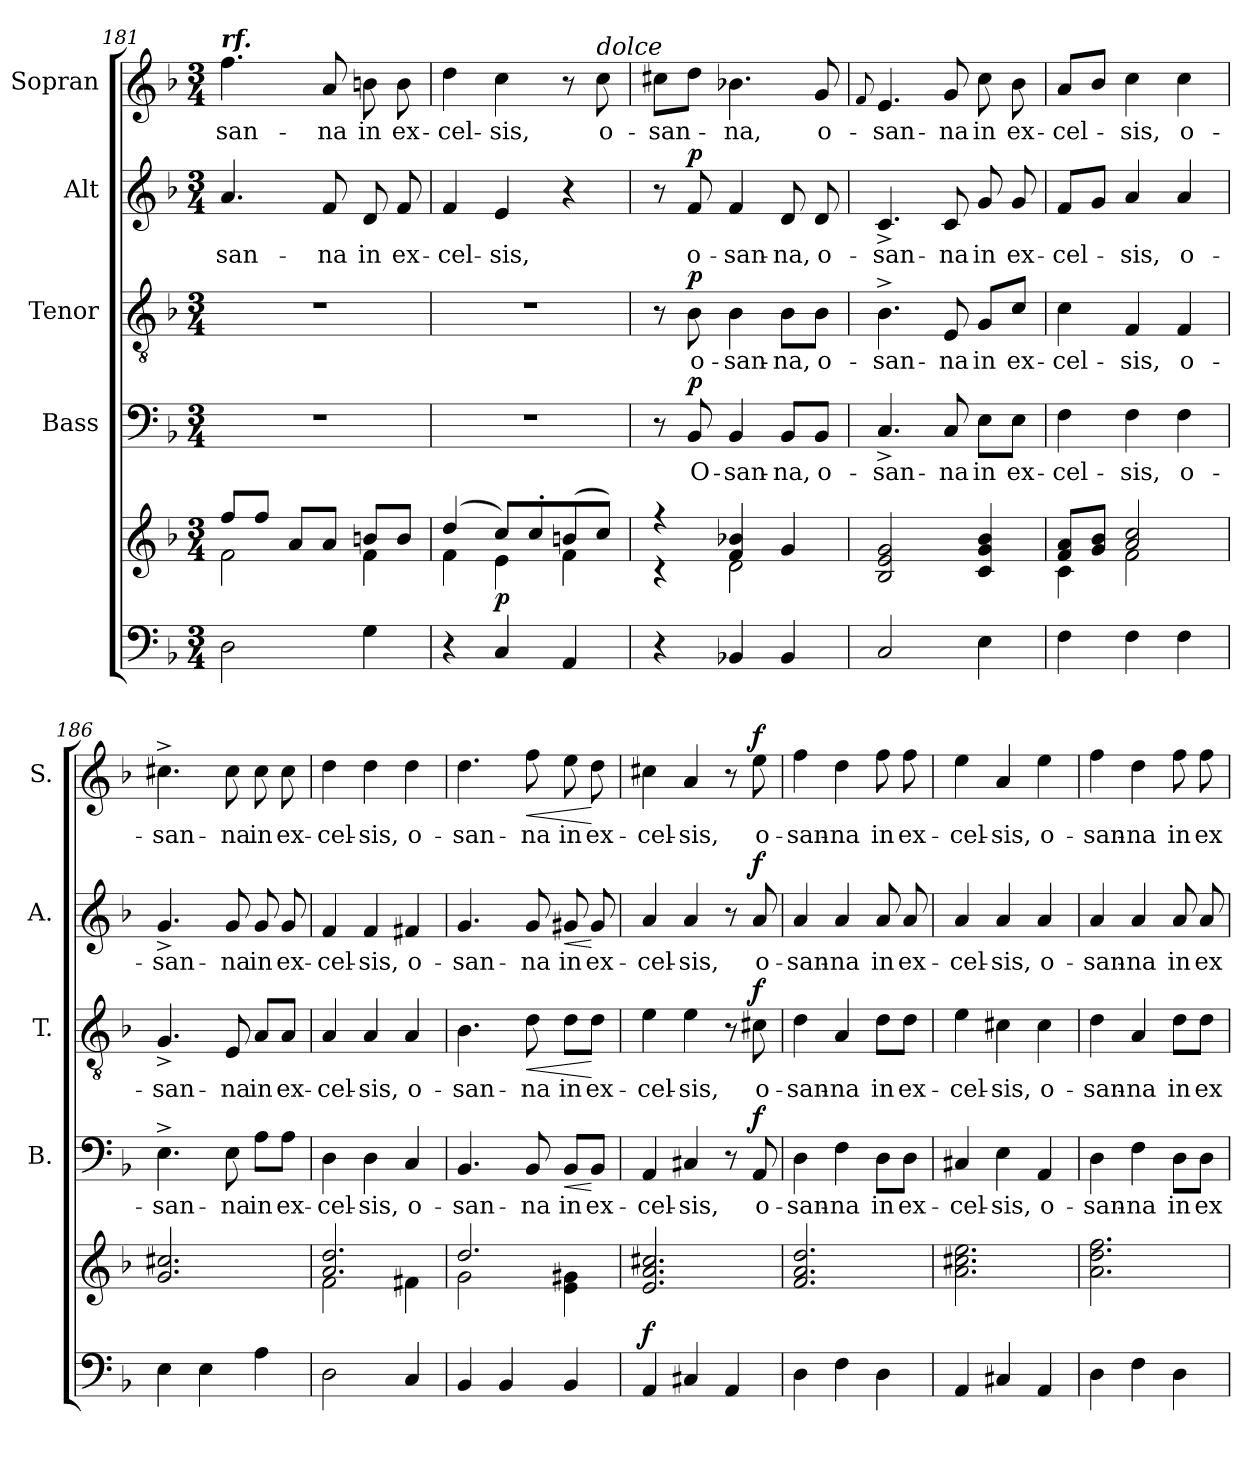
**kern	**kern	**dynam	**kern	**text	**dynam	**kern	**text	**dynam	**kern	**text	**dynam	**kern	**text	**dynam
*part5	*part5	*part5	*part4	*part4	*part4	*part3	*part3	*part3	*part2	*part2	*part2	*part1	*part1	*part1
*staff6	*staff5	*staff5/6	*staff4	*staff4	*staff4	*staff3	*staff3	*staff3	*staff2	*staff2	*staff2	*staff1	*staff1	*staff1
*	*	*	*I"Bass	*	*	*I"Tenor	*	*	*I"Alt	*	*	*I"Sopran	*	*
*	*	*	*I'B.	*	*	*I'T.	*	*	*I'A.	*	*	*I'S.	*	*
*clefF4	*clefG2	*	*clefF4	*	*	*clefGv2	*	*	*clefG2	*	*	*clefG2	*	*
*k[b-]	*k[b-]	*	*k[b-]	*	*	*k[b-]	*	*	*k[b-]	*	*	*k[b-]	*	*
*F:	*F:	*	*F:	*	*	*F:	*	*	*F:	*	*	*F:	*	*
*M3/4	*M3/4	*	*M3/4	*	*	*M3/4	*	*	*M3/4	*	*	*M3/4	*	*
=181	=181	=181	=181	=181	=181	=181	=181	=181	=181	=181	=181	=181	=181	=181
*	*^	*	*	*	*	*	*	*	*	*	*	*	*	*
!	!	!	!	!	!	!	!	!	!	!	!	!	!LO:TX:a:Bi:t=rf.	!	!
!	!	!	!LO:DY:a=2	!	!	!	!	!	!	!	!LO:LY:b	!LO:DY:a	!	!LO:LY:b	!
2D\	8ff/L	2f\	pf	2.r	.	.	2.r	.	.	4.a/	-san-	pf	4.ff\	-san-	.
.	8ff/J	.	.	.	.	.	.	.	.	.	.	.	.	.	.
.	8a/L	.	.	.	.	.	.	.	.	.	.	.	.	.	.
!	!	!	!	!	!	!	!	!	!	!	!LO:LY:b	!	!	!LO:LY:b	!
.	8a/J	.	.	.	.	.	.	.	.	8f/	-na	.	8a/	-na	.
!	!	!	!	!	!	!	!	!	!	!	!LO:LY:b	!	!	!LO:LY:b	!
4G\	8bn/L	4f\	.	.	.	.	.	.	.	8d/	in	.	8bn\	in	.
!	!	!	!	!	!	!	!	!	!	!	!LO:LY:b	!	!	!LO:LY:b	!
.	8b/J	.	.	.	.	.	.	.	.	8f/	ex-	.	8b\	ex-	.
!!LO:LB:g=z
=182	=182	=182	=182	=182	=182	=182	=182	=182	=182	=182	=182	=182	=182	=182	=182
!	!	!	!	!	!	!	!	!	!	!	!LO:LY:b	!	!	!LO:LY:b	!
4r	(4dd/	4f\	.	2.r	.	.	2.r	.	.	4f/	-cel-	.	4dd\	-cel-	.
!	!	!	!LO:DY:a=2	!	!	!	!	!	!	!	!LO:LY:b	!	!	!LO:LY:b	!
4C/	8cc/L)	4e\	p	.	.	.	.	.	.	4e/	-sis,	.	4cc\	-sis,	.
.	8cc'>/	.	.	.	.	.	.	.	.	.	.	.	.	.	.
4AA/	(>8bn/	4f\	.	.	.	.	.	.	.	4r	.	.	8r	.	.
!	!	!	!	!	!	!	!	!	!	!	!	!	!LO:TX:a:i:t=dolce	!	!
!	!	!	!	!	!	!	!	!	!	!	!	!	!	!LO:LY:b	!
.	8cc/J)	.	.	.	.	.	.	.	.	.	.	.	8cc\	o-	.
=183	=183	=183	=183	=183	=183	=183	=183	=183	=183	=183	=183	=183	=183	=183	=183
!	!	!	!	!	!	!	!	!	!	!	!	!	!	!LO:LY:b	!
4r	4r	4r	.	8r	.	.	8r	.	.	8r	.	.	8cc#X\L	-san-	.
!	!	!	!	!	!LO:LY:b	!LO:DY:a	!	!LO:LY:b	!LO:DY:a	!	!LO:LY:b	!LO:DY:a	!	!	!
.	.	.	.	8BB-/	O-	p	8B-\	o-	p	8f/	o-	p	8dd\J	.	.
!	!	!	!	!	!LO:LY:b	!	!	!LO:LY:b	!	!	!LO:LY:b	!	!	!LO:LY:b	!
4BB-X/	4f/ 4b-X/	2d\	.	4BB-/	-san-	.	4B-\	-san-	.	4f/	-san-	.	4.b-X\	-na,	.
!	!	!	!	!	!LO:LY:b	!	!	!LO:LY:b	!	!	!LO:LY:b	!	!	!	!
4BB-/	4g/	.	.	8BB-/L	-na,	.	8B-\L	-na,	.	8d/	-na,	.	.	.	.
!	!	!	!	!	!LO:LY:b	!	!	!LO:LY:b	!	!	!LO:LY:b	!	!	!LO:LY:b	!
.	.	.	.	8BB-/J	o-	.	8B-\J	o-	.	8d/	o-	.	8g/	o-	.
*	*v	*v	*	*	*	*	*	*	*	*	*	*	*	*	*
=184	=184	=184	=184	=184	=184	=184	=184	=184	=184	=184	=184	=184	=184	=184
.	.	.	.	.	.	.	.	.	.	.	.	8qqf/	.	.
!	!	!	!	!LO:LY:b	!	!	!LO:LY:b	!	!	!LO:LY:b	!	!	!LO:LY:b	!LO:DY:a
2C/	2B-/ 2e/ 2g/	.	4.C^>/	-san-	.	4.B-^>\	-san-	.	4.c^>/	-san-	.	4.e/	-san-	pf
!	!	!	!	!LO:LY:b	!	!	!LO:LY:b	!	!	!LO:LY:b	!	!	!LO:LY:b	!
.	.	.	8C/	-na	.	8E/	-na	.	8c/	-na	.	8g/	-na	.
!	!	!	!	!LO:LY:b	!	!	!LO:LY:b	!	!	!LO:LY:b	!	!	!LO:LY:b	!
4E\	4c/ 4g/ 4b-/	.	8E\L	in	.	8G/L	in	.	8g/	in	.	8cc\	in	.
!	!	!	!	!LO:LY:b	!	!	!LO:LY:b	!	!	!LO:LY:b	!	!	!LO:LY:b	!
.	.	.	8E\J	ex-	.	8c/J	ex-	.	8g/	ex-	.	8b-\	ex-	.
=185	=185	=185	=185	=185	=185	=185	=185	=185	=185	=185	=185	=185	=185	=185
*	*^	*	*	*	*	*	*	*	*	*	*	*	*	*
!	!	!	!	!	!LO:LY:b	!	!	!LO:LY:b	!	!	!LO:LY:b	!	!	!LO:LY:b	!
4F\	8f/ 8a/L	4c\	.	4F\	-cel-	.	4c\	-cel-	.	8f/L	-cel-	.	8a/L	-cel-	.
.	8g/ 8b-/J	.	.	.	.	.	.	.	.	8g/J	.	.	8b-/J	.	.
!	!	!	!	!	!LO:LY:b	!	!	!LO:LY:b	!	!	!LO:LY:b	!	!	!LO:LY:b	!
4F\	2a/ 2cc/	2f\	.	4F\	-sis,	.	4F/	-sis,	.	4a/	-sis,	.	4cc\	-sis,	.
!	!	!	!	!	!LO:LY:b	!	!	!LO:LY:b	!	!	!LO:LY:b	!	!	!LO:LY:b	!
4F\	.	.	.	4F\	o-	.	4F/	o-	.	4a/	o-	.	4cc\	o-	.
*	*v	*v	*	*	*	*	*	*	*	*	*	*	*	*	*
=186	=186	=186	=186	=186	=186	=186	=186	=186	=186	=186	=186	=186	=186	=186
!	!	!	!	!LO:LY:b	!	!	!LO:LY:b	!	!	!LO:LY:b	!	!	!LO:LY:b	!
4E\	2.g/ 2.cc#X/	.	4.E^>\	-san-	.	4.G^>/	-san-	.	4.g^>/	-san-	.	4.cc#X^>\	-san-	.
4E\	.	.	.	.	.	.	.	.	.	.	.	.	.	.
!	!	!	!	!LO:LY:b	!	!	!LO:LY:b	!	!	!LO:LY:b	!	!	!LO:LY:b	!
.	.	.	8E\	-na	.	8E/	-na	.	8g/	-na	.	8cc#\	-na	.
!	!	!	!	!LO:LY:b	!	!	!LO:LY:b	!	!	!LO:LY:b	!	!	!LO:LY:b	!
4A\	.	.	8A\L	in	.	8A/L	in	.	8g/	in	.	8cc#\	in	.
!	!	!	!	!LO:LY:b	!	!	!LO:LY:b	!	!	!LO:LY:b	!	!	!LO:LY:b	!
.	.	.	8A\J	ex-	.	8A/J	ex-	.	8g/	ex-	.	8cc#\	ex-	.
=187	=187	=187	=187	=187	=187	=187	=187	=187	=187	=187	=187	=187	=187	=187
*	*^	*	*	*	*	*	*	*	*	*	*	*	*	*
!	!	!	!	!	!LO:LY:b	!	!	!LO:LY:b	!	!	!LO:LY:b	!	!	!LO:LY:b	!
2D\	2.a/ 2.dd/	2f\	.	4D\	-cel-	.	4A/	-cel-	.	4f/	-cel-	.	4dd\	-cel-	.
!	!	!	!	!	!LO:LY:b	!	!	!LO:LY:b	!	!	!LO:LY:b	!	!	!LO:LY:b	!
.	.	.	.	4D\	-sis,	.	4A/	-sis,	.	4f/	-sis,	.	4dd\	-sis,	.
!	!	!	!	!	!LO:LY:b	!	!	!LO:LY:b	!	!	!LO:LY:b	!	!	!LO:LY:b	!
4C/	.	4f#X\	.	4C/	o-	.	4A/	o-	.	4f#X/	o-	.	4dd\	o-	.
!!LO:PB:g=z
=188	=188	=188	=188	=188	=188	=188	=188	=188	=188	=188	=188	=188	=188	=188	=188
!	!	!	!	!	!LO:LY:b	!	!	!LO:LY:b	!	!	!LO:LY:b	!	!	!LO:LY:b	!
4BB-/	2.dd/	2g\	.	4.BB-/	-san-	.	4.B-\	-san-	.	4.g/	-san-	.	4.dd\	-san-	.
4BB-/	.	.	.	.	.	.	.	.	.	.	.	.	.	.	.
!	!	!	!	!	!LO:LY:b	!	!	!LO:LY:b	!LO:HP:b	!	!LO:LY:b	!	!	!LO:LY:b	!LO:HP:b
.	.	.	.	8BB-/	-na	.	8d\	-na	<	8g/	-na	.	8ff\	-na	<
!	!	!	!	!	!LO:LY:b	!LO:HP:b	!	!LO:LY:b	!	!	!LO:LY:b	!LO:HP:b	!	!LO:LY:b	!
4BB-/	.	4e\ 4g#X\	.	8BB-/L	in	<	8d\L	in	.	8g#X/	in	<	8ee\	in	.
!	!	!	!	!	!LO:LY:b	!	!	!LO:LY:b	!	!	!LO:LY:b	!	!	!LO:LY:b	!
.	.	.	.	8BB-/J	ex-	[	8d\J	ex-	[	8g#/	ex-	[	8dd\	ex-	[
*	*v	*v	*	*	*	*	*	*	*	*	*	*	*	*	*
=189	=189	=189	=189	=189	=189	=189	=189	=189	=189	=189	=189	=189	=189	=189
!	!	!LO:DY:a=2	!	!LO:LY:b	!	!	!LO:LY:b	!	!	!LO:LY:b	!	!	!LO:LY:b	!
4AA/	2.e/ 2.a/ 2.cc#X/	f	4AA/	-cel-	.	4e\	-cel-	.	4a/	-cel-	.	4cc#X\	-cel-	.
!	!	!	!	!LO:LY:b	!	!	!LO:LY:b	!	!	!LO:LY:b	!	!	!LO:LY:b	!
4C#X/	.	.	4C#X/	-sis,	.	4e\	-sis,	.	4a/	-sis,	.	4a/	-sis,	.
4AA/	.	.	8r	.	.	8r	.	.	8r	.	.	8r	.	.
!	!	!	!	!LO:LY:b	!LO:DY:a	!	!LO:LY:b	!LO:DY:a	!	!LO:LY:b	!LO:DY:a	!	!LO:LY:b	!LO:DY:a
.	.	.	8AA/	o-	f	8c#X\	o-	f	8a/	o-	f	8ee\	o-	f
=190	=190	=190	=190	=190	=190	=190	=190	=190	=190	=190	=190	=190	=190	=190
!	!	!	!	!LO:LY:b	!	!	!LO:LY:b	!	!	!LO:LY:b	!	!	!LO:LY:b	!
4D\	2.f/ 2.a/ 2.dd/	.	4D\	-san-	.	4d\	-san-	.	4a/	-san-	.	4ff\	-san-	.
!	!	!	!	!LO:LY:b	!	!	!LO:LY:b	!	!	!LO:LY:b	!	!	!LO:LY:b	!
4F\	.	.	4F\	-na	.	4A/	-na	.	4a/	-na	.	4dd\	-na	.
!	!	!	!	!LO:LY:b	!	!	!LO:LY:b	!	!	!LO:LY:b	!	!	!LO:LY:b	!
4D\	.	.	8D\L	in	.	8d\L	in	.	8a/	in	.	8ff\	in	.
!	!	!	!	!LO:LY:b	!	!	!LO:LY:b	!	!	!LO:LY:b	!	!	!LO:LY:b	!
.	.	.	8D\J	ex-	.	8d\J	ex-	.	8a/	ex-	.	8ff\	ex-	.
=191	=191	=191	=191	=191	=191	=191	=191	=191	=191	=191	=191	=191	=191	=191
!	!	!	!	!LO:LY:b	!	!	!LO:LY:b	!	!	!LO:LY:b	!	!	!LO:LY:b	!
4AA/	2.a\ 2.cc#X\ 2.ee\	.	4C#X/	-cel-	.	4e\	-cel-	.	4a/	-cel-	.	4ee\	-cel-	.
!	!	!	!	!LO:LY:b	!	!	!LO:LY:b	!	!	!LO:LY:b	!	!	!LO:LY:b	!
4C#X/	.	.	4E\	-sis,	.	4c#X\	-sis,	.	4a/	-sis,	.	4a/	-sis,	.
!	!	!	!	!LO:LY:b	!	!	!LO:LY:b	!	!	!LO:LY:b	!	!	!LO:LY:b	!
4AA/	.	.	4AA/	o-	.	4c#\	o-	.	4a/	o-	.	4ee\	o-	.
=192	=192	=192	=192	=192	=192	=192	=192	=192	=192	=192	=192	=192	=192	=192
!	!	!	!	!LO:LY:b	!	!	!LO:LY:b	!	!	!LO:LY:b	!	!	!LO:LY:b	!
4D\	2.a\ 2.dd\ 2.ff\	.	4D\	-san-	.	4d\	-san-	.	4a/	-san-	.	4ff\	-san-	.
!	!	!	!	!LO:LY:b	!	!	!LO:LY:b	!	!	!LO:LY:b	!	!	!LO:LY:b	!
4F\	.	.	4F\	-na	.	4A/	-na	.	4a/	-na	.	4dd\	-na	.
!	!	!	!	!LO:LY:b	!	!	!LO:LY:b	!	!	!LO:LY:b	!	!	!LO:LY:b	!
4D\	.	.	8D\L	in	.	8d\L	in	.	8a/	in	.	8ff\	in	.
!	!	!	!	!LO:LY:b	!	!	!LO:LY:b	!	!	!LO:LY:b	!	!	!LO:LY:b	!
.	.	.	8D\J	ex-	.	8d\J	ex-	.	8a/	ex-	.	8ff\	ex-	.
=	=	=	=	=	=	=	=	=	=	=	=	=	=	=
*-	*-	*-	*-	*-	*-	*-	*-	*-	*-	*-	*-	*-	*-	*-
